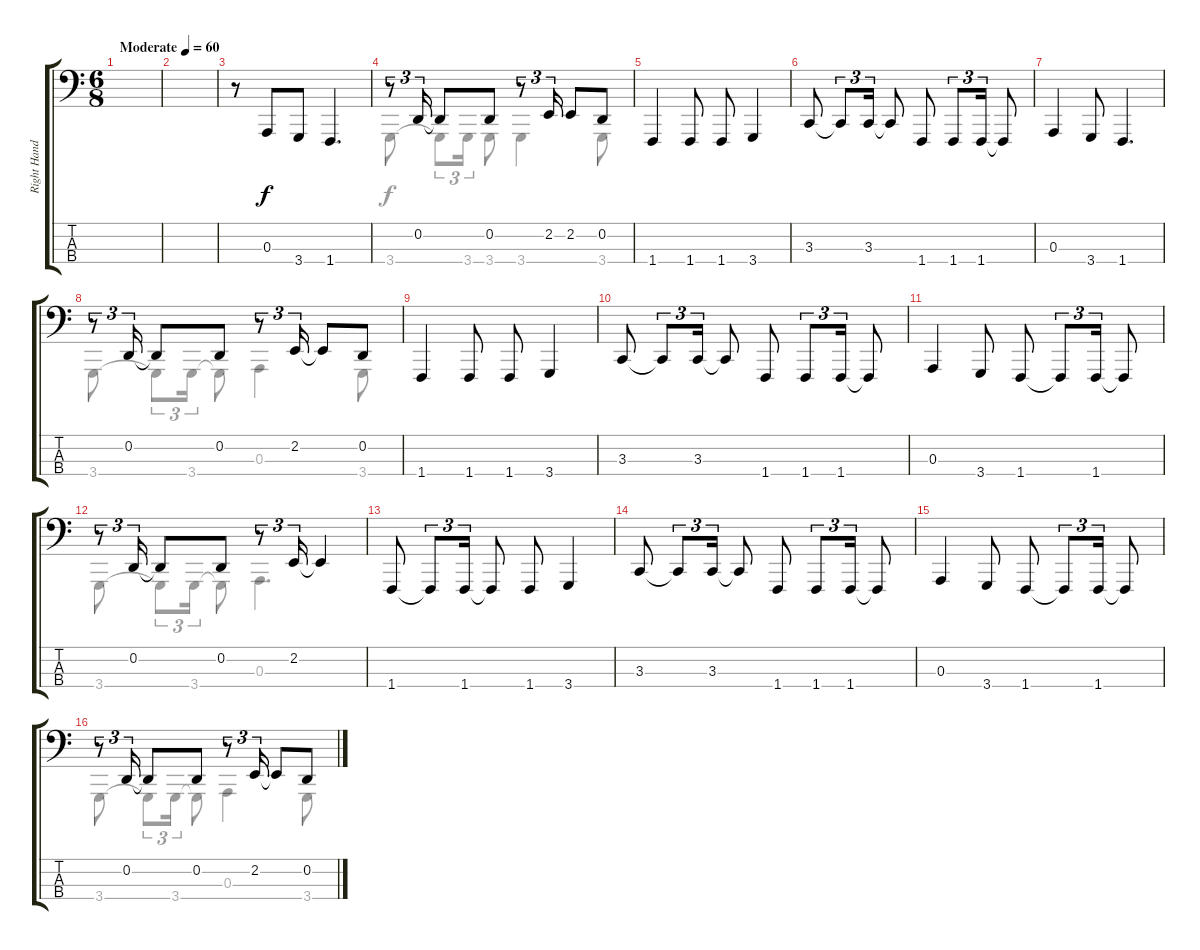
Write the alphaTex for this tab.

\track ("Right Hand" "Right Hand") {instrument acousticgrandpiano}
\staff {score tabs}
\tuning (G2 D2 A1 E1) {hide}
\voice
\ts (6 8)
\tempo (60 "Moderate")
\clef f4
\ks c
|
|
r.8{volume 13} 0.3.8 3.4.8 1.4.4{d} |
r.8{tu (3 2)} 0.2.16{tu (3 2)} 0.2{t}.8 0.2.8 r.8{tu (3 2)} 2.2.16{tu (3 2)} 2.2.8 0.2.8 |
1.4.4 1.4.8 1.4.8 3.4.4 |
3.3.8 3.3{t}.8{tu (3 2)} 3.3.16{tu (3 2)} 3.3{t}.8 1.4.8 1.4.8{tu (3 2)} 1.4.16{tu (3 2)} 1.4{t}.8 |
0.3.4 3.4.8 1.4.4{d} |
r.8{tu (3 2)} 0.2.16{tu (3 2)} 0.2{t}.8 0.2.8 r.8{tu (3 2)} 2.2.16{tu (3 2)} 2.2{t}.8 0.2.8 |
1.4.4 1.4.8 1.4.8 3.4.4 |
3.3.8 3.3{t}.8{tu (3 2)} 3.3.16{tu (3 2)} 3.3{t}.8 1.4.8 1.4.8{tu (3 2)} 1.4.16{tu (3 2)} 1.4{t}.8 |
0.3.4 3.4.8 1.4.8 1.4{t}.8{tu (3 2)} 1.4.16{tu (3 2)} 1.4{t}.8 |
r.8{tu (3 2)} 0.2.16{tu (3 2)} 0.2{t}.8 0.2.8 r.8{tu (3 2)} 2.2.16{tu (3 2)} 2.2{t}.4 |
1.4.8 1.4{t}.8{tu (3 2)} 1.4.16{tu (3 2)} 1.4{t}.8 1.4.8 3.4.4 |
3.3.8 3.3{t}.8{tu (3 2)} 3.3.16{tu (3 2)} 3.3{t}.8 1.4.8 1.4.8{tu (3 2)} 1.4.16{tu (3 2)} 1.4{t}.8 |
0.3.4 3.4.8 1.4.8 1.4{t}.8{tu (3 2)} 1.4.16{tu (3 2)} 1.4{t}.8 |
r.8{tu (3 2)} 0.2.16{tu (3 2)} 0.2{t}.8 0.2.8 r.8{tu (3 2)} 2.2.16{tu (3 2)} 2.2{t}.8 0.2.8
\voice
\clef f4
\ottava regular
\simile none
\ks c
|
|
|
3.4.8 3.4{t}.8{tu (3 2)} 3.4.16{tu (3 2)} 3.4.8 3.4.4 3.4.8 |
|
|
|
3.4.8 3.4{t}.8{tu (3 2)} 3.4.16{tu (3 2)} 3.4{t}.8 0.3.4 3.4.8 |
|
|
|
3.4.8 3.4{t}.8{tu (3 2)} 3.4.16{tu (3 2)} 3.4{t}.8 0.3.4{d} |
|
|
|
3.4.8 3.4{t}.8{tu (3 2)} 3.4.16{tu (3 2)} 3.4{t}.8 0.3.4 3.4.8
